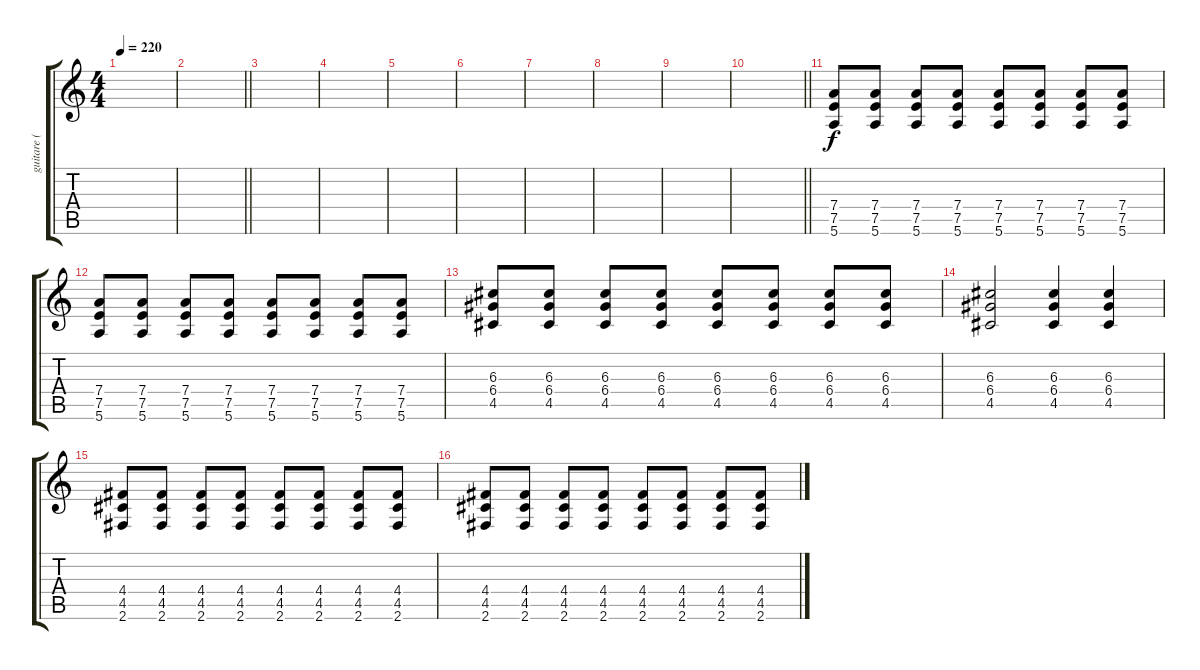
\track ("guitare ( Yann )" "guitare ( ") {instrument distortionguitar}
\staff {score tabs}
\tuning (E4 B3 G3 D3 A2 E2) {hide}
\ts (4 4)
\tempo 220
\clef g2
\ks c
|
\barLineRight lightlight
|
|
|
|
|
|
|
|
\barLineRight lightlight
|
(7.4 7.5 5.6).8 (7.4 7.5 5.6).8 (7.4 7.5 5.6).8 (7.4 7.5 5.6).8 (7.4 7.5 5.6).8 (7.4 7.5 5.6).8 (7.4 7.5 5.6).8 (7.4 7.5 5.6).8 |
(7.4 7.5 5.6).8 (7.4 7.5 5.6).8 (7.4 7.5 5.6).8 (7.4 7.5 5.6).8 (7.4 7.5 5.6).8 (7.4 7.5 5.6).8 (7.4 7.5 5.6).8 (7.4 7.5 5.6).8 |
(6.3 6.4 4.5).8 (6.3 6.4 4.5).8 (6.3 6.4 4.5).8 (6.3 6.4 4.5).8 (6.3 6.4 4.5).8 (6.3 6.4 4.5).8 (6.3 6.4 4.5).8 (6.3 6.4 4.5).8 |
(6.3 6.4 4.5).2 (6.3 6.4 4.5).4 (6.3 6.4 4.5).4 |
(4.4 4.5 2.6).8 (4.4 4.5 2.6).8 (4.4 4.5 2.6).8 (4.4 4.5 2.6).8 (4.4 4.5 2.6).8 (4.4 4.5 2.6).8 (4.4 4.5 2.6).8 (4.4 4.5 2.6).8 |
(4.4 4.5 2.6).8 (4.4 4.5 2.6).8 (4.4 4.5 2.6).8 (4.4 4.5 2.6).8 (4.4 4.5 2.6).8 (4.4 4.5 2.6).8 (4.4 4.5 2.6).8 (4.4 4.5 2.6).8
